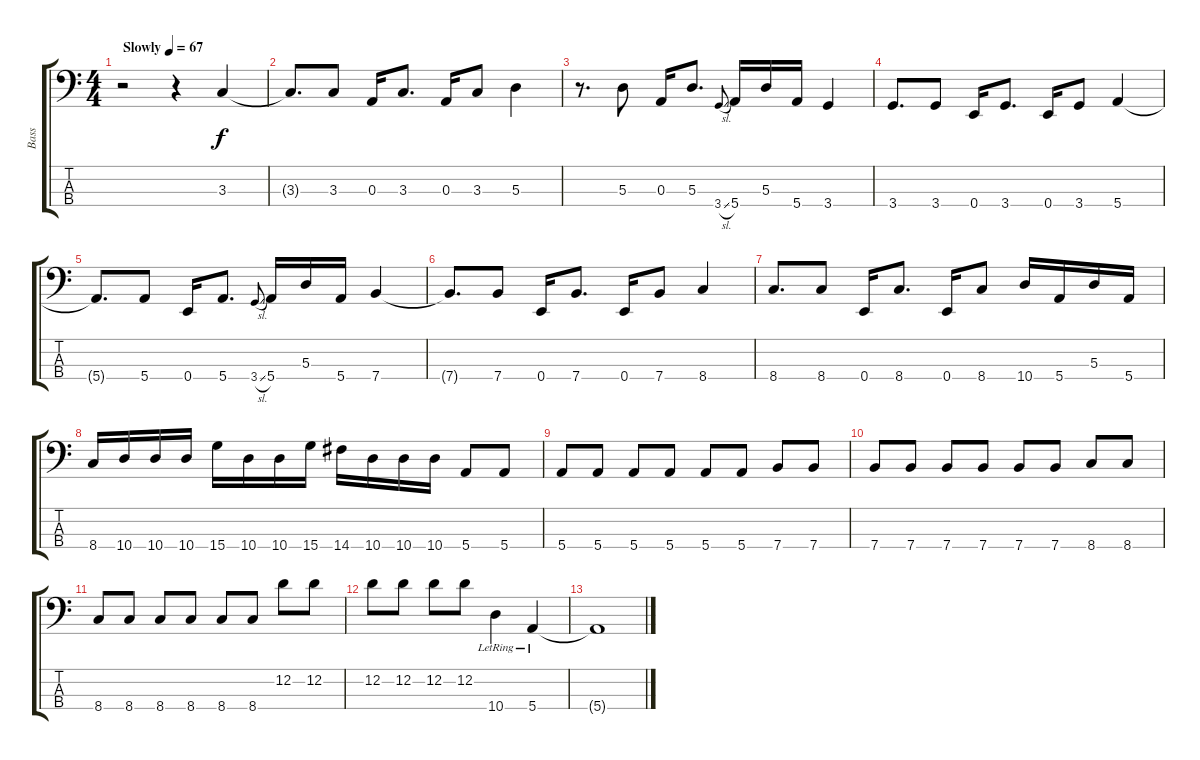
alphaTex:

\track ("Bass" "Bass") {instrument electricbassfinger}
\staff {score tabs}
\tuning (G2 D2 A1 E1) {hide}
\ts (4 4)
\tempo (67 "Slowly")
\clef f4
\ks c
r.2{dy f instrument electricbassfinger} r.4 3.3.4 |
3.3{t}.8{d} 3.3.8 0.3.16 3.3.8{d} 0.3.16 3.3.8 5.3.4 |
r.8{d} 5.3.8 0.3.16 5.3.8{d} 3.4{sl}.8{gr onbeat} 5.4.16 5.3.16 5.4.16 3.4.4 |
3.4.8{d} 3.4.8 0.4.16 3.4.8{d} 0.4.16 3.4.8 5.4.4 |
5.4{t}.8{d} 5.4.8 0.4.16 5.4.8{d} 3.4{sl}.8{gr onbeat} 5.4.16 5.3.16 5.4.16 7.4.4 |
7.4{t}.8{d} 7.4.8 0.4.16 7.4.8{d} 0.4.16 7.4.8 8.4.4 |
8.4.8{d} 8.4.8 0.4.16 8.4.8{d} 0.4.16 8.4.8 10.4.16 5.4.16 5.3.16 5.4.16 |
8.4.16 10.4.16 10.4.16 10.4.16 15.4.16 10.4.16 10.4.16 15.4.16 14.4.16 10.4.16 10.4.16 10.4.16 5.4.8 5.4.8 |
5.4.8 5.4.8 5.4.8 5.4.8 5.4.8 5.4.8 7.4.8 7.4.8 |
7.4.8 7.4.8 7.4.8 7.4.8 7.4.8 7.4.8 8.4.8 8.4.8 |
8.4.8 8.4.8 8.4.8 8.4.8 8.4.8 8.4.8 12.2.8 12.2.8 |
12.2.8 12.2.8 12.2.8 12.2.8 10.4{lr}.4 5.4{lr}.4 |
5.4{t}.1
